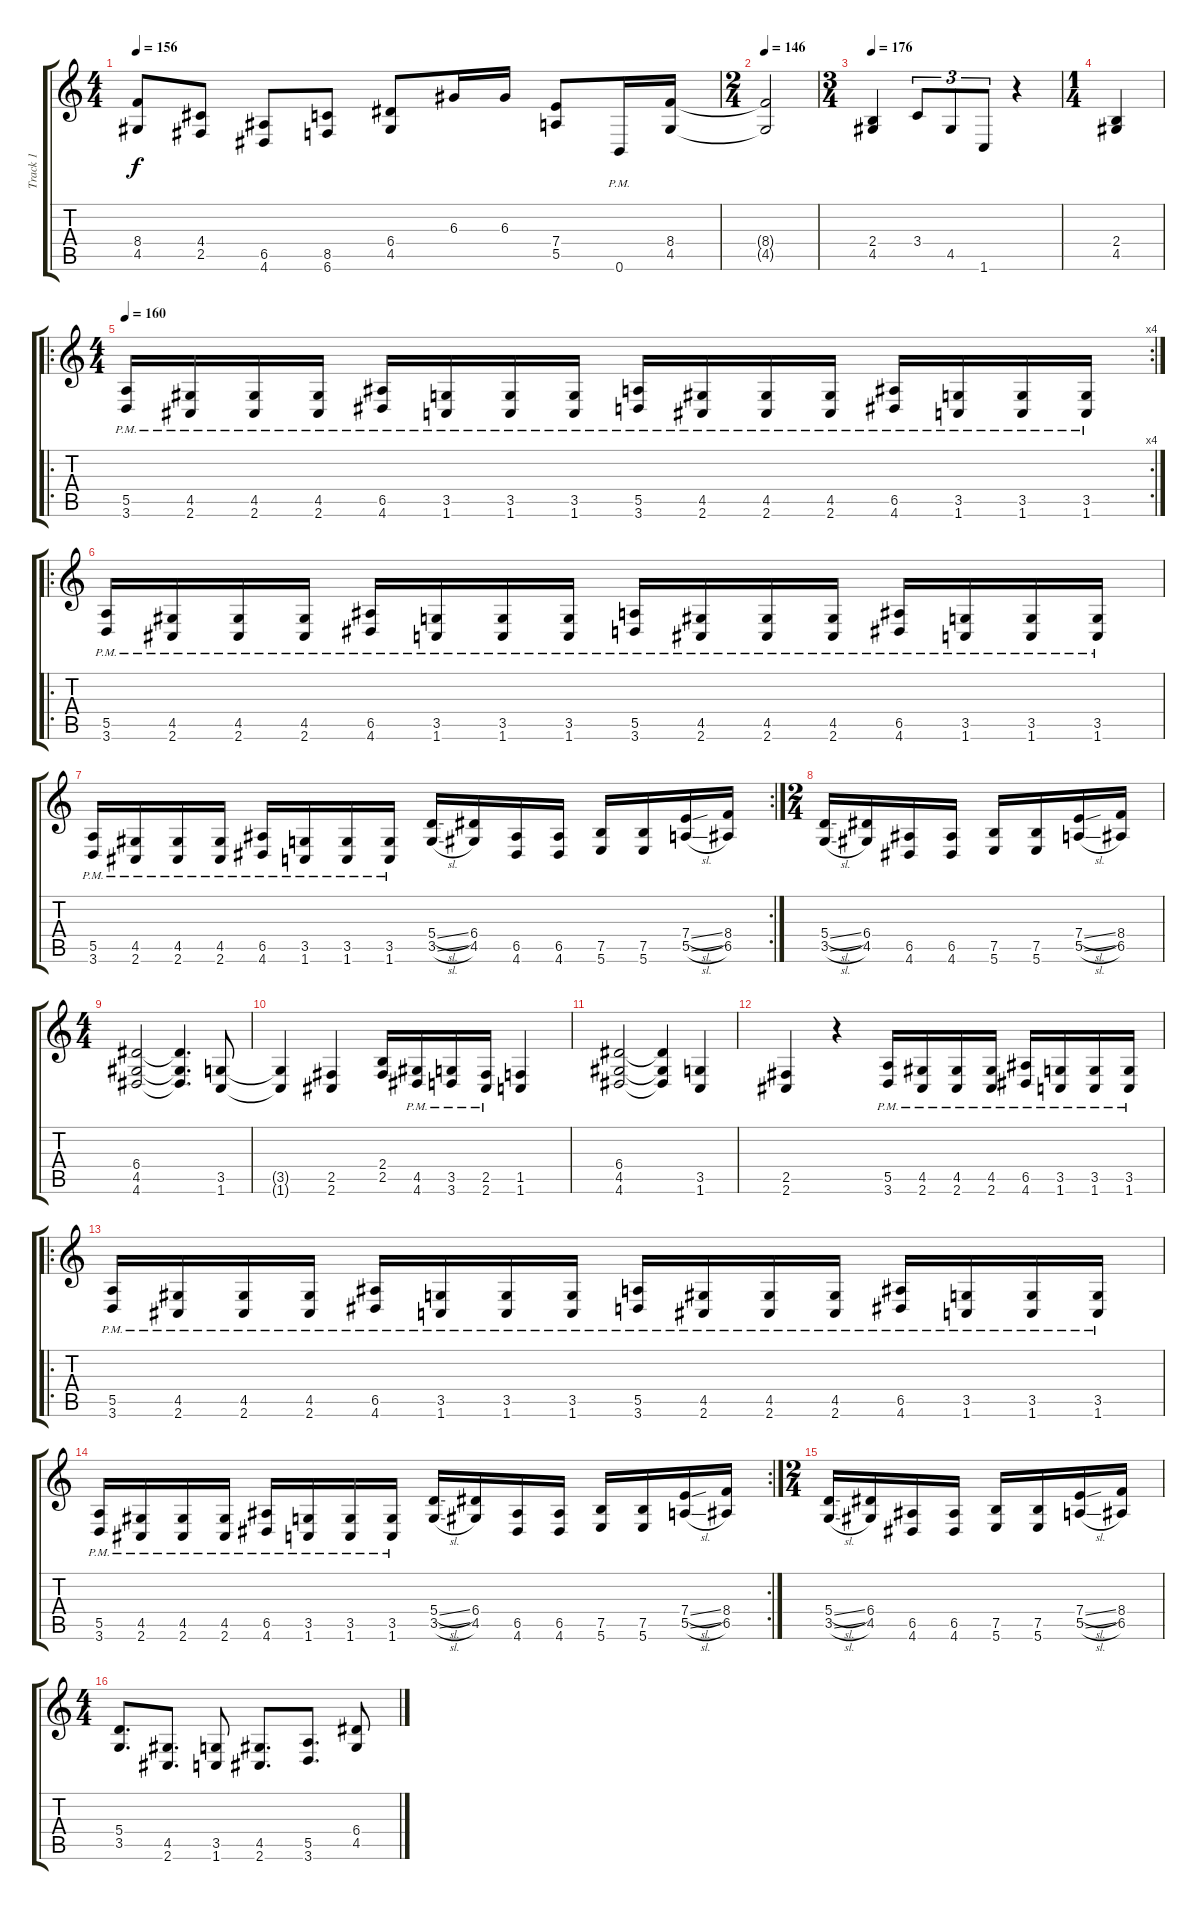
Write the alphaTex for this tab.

\track ("Track 1" "Track 1") {instrument distortionguitar}
\staff {score tabs}
\tuning (B3 Gb3 D3 A2 E2 B1) {hide}
\ts (4 4)
\tempo 156
\clef g2
\ks c
(8.4{t} 4.5{t}).8{dy f} (4.4 2.5).8 (6.5 4.6).8 (8.5 6.6).8 (6.4 4.5).8 6.3.16 6.3.16 (7.4 5.5).8 0.6{pm}.16 (8.4 4.5).16 |
\ts (2 4)
\tempo 146
(8.4{t} 4.5{t}).2 |
\ts (3 4)
\tempo 176
(2.4 4.5).4 3.4.8{tu (3 2)} 4.5.8{tu (3 2)} 1.6.8{tu (3 2)} r.4 |
\ts (1 4)
(2.4 4.5).4 |
\ro
\rc 4
\ts (4 4)
\tempo 170
\tempo 160
(5.5{pm} 3.6{pm}).16 (4.5{pm} 2.6{pm}).16 (4.5{pm} 2.6{pm}).16 (4.5{pm} 2.6{pm}).16 (6.5{pm} 4.6{pm}).16 (3.5{pm} 1.6{pm}).16 (3.5{pm} 1.6{pm}).16 (3.5{pm} 1.6{pm}).16 (5.5{pm} 3.6{pm}).16 (4.5{pm} 2.6{pm}).16 (4.5{pm} 2.6{pm}).16 (4.5{pm} 2.6{pm}).16 (6.5{pm} 4.6{pm}).16 (3.5{pm} 1.6{pm}).16 (3.5{pm} 1.6{pm}).16 (3.5{pm} 1.6{pm}).16 |
\ro
(5.5{pm} 3.6{pm}).16 (4.5{pm} 2.6{pm}).16 (4.5{pm} 2.6{pm}).16 (4.5{pm} 2.6{pm}).16 (6.5{pm} 4.6{pm}).16 (3.5{pm} 1.6{pm}).16 (3.5{pm} 1.6{pm}).16 (3.5{pm} 1.6{pm}).16 (5.5{pm} 3.6{pm}).16 (4.5{pm} 2.6{pm}).16 (4.5{pm} 2.6{pm}).16 (4.5{pm} 2.6{pm}).16 (6.5{pm} 4.6{pm}).16 (3.5{pm} 1.6{pm}).16 (3.5{pm} 1.6{pm}).16 (3.5{pm} 1.6{pm}).16 |
\rc 2
(5.5{pm} 3.6{pm}).16 (4.5{pm} 2.6{pm}).16 (4.5{pm} 2.6{pm}).16 (4.5{pm} 2.6{pm}).16 (6.5{pm} 4.6{pm}).16 (3.5{pm} 1.6{pm}).16 (3.5{pm} 1.6{pm}).16 (3.5{pm} 1.6{pm}).16 (5.4{sl} 3.5{sl}).16 (6.4 4.5).16 (6.5 4.6).16 (6.5 4.6).16 (7.5 5.6).16 (7.5 5.6).16 (7.4{sl} 5.5{sl}).16 (8.4 6.5).16 |
\ts (2 4)
(5.4{sl} 3.5{sl}).16 (6.4 4.5).16 (6.5 4.6).16 (6.5 4.6).16 (7.5 5.6).16 (7.5 5.6).16 (7.4{sl} 5.5{sl}).16 (8.4 6.5).16 |
\ts (4 4)
(6.4 4.5 4.6).2 (6.4{t} 4.5{t} 4.6{t}).4{d} (3.5 1.6).8 |
(3.5{t} 1.6{t}).4 (2.5 2.6).4 (2.4 2.5).16 (4.5 4.6{pm}).16 (3.5 3.6{pm}).16 (2.5 2.6{pm}).16 (1.5 1.6).4 |
(6.4 4.5 4.6).2 (6.4{t} 4.5{t} 4.6{t}).4 (3.5 1.6).4 |
(2.5 2.6).4 r.4 (5.5{pm} 3.6{pm}).16 (4.5{pm} 2.6{pm}).16 (4.5{pm} 2.6{pm}).16 (4.5{pm} 2.6{pm}).16 (6.5{pm} 4.6{pm}).16 (3.5{pm} 1.6{pm}).16 (3.5{pm} 1.6{pm}).16 (3.5{pm} 1.6{pm}).16 |
\ro
(5.5{pm} 3.6{pm}).16 (4.5{pm} 2.6{pm}).16 (4.5{pm} 2.6{pm}).16 (4.5{pm} 2.6{pm}).16 (6.5{pm} 4.6{pm}).16 (3.5{pm} 1.6{pm}).16 (3.5{pm} 1.6{pm}).16 (3.5{pm} 1.6{pm}).16 (5.5{pm} 3.6{pm}).16 (4.5{pm} 2.6{pm}).16 (4.5{pm} 2.6{pm}).16 (4.5{pm} 2.6{pm}).16 (6.5{pm} 4.6{pm}).16 (3.5{pm} 1.6{pm}).16 (3.5{pm} 1.6{pm}).16 (3.5{pm} 1.6{pm}).16 |
\rc 2
(5.5{pm} 3.6{pm}).16 (4.5{pm} 2.6{pm}).16 (4.5{pm} 2.6{pm}).16 (4.5{pm} 2.6{pm}).16 (6.5{pm} 4.6{pm}).16 (3.5{pm} 1.6{pm}).16 (3.5{pm} 1.6{pm}).16 (3.5{pm} 1.6{pm}).16 (5.4{sl} 3.5{sl}).16 (6.4 4.5).16 (6.5 4.6).16 (6.5 4.6).16 (7.5 5.6).16 (7.5 5.6).16 (7.4{sl} 5.5{sl}).16 (8.4 6.5).16 |
\ts (2 4)
(5.4{sl} 3.5{sl}).16 (6.4 4.5).16 (6.5 4.6).16 (6.5 4.6).16 (7.5 5.6).16 (7.5 5.6).16 (7.4{sl} 5.5{sl}).16 (8.4 6.5).16 |
\ts (4 4)
(5.4 3.5).8{d} (4.5 2.6).8{d} (3.5 1.6).8 (4.5 2.6).8{d} (5.5 3.6).8{d} (6.4 4.5).8
